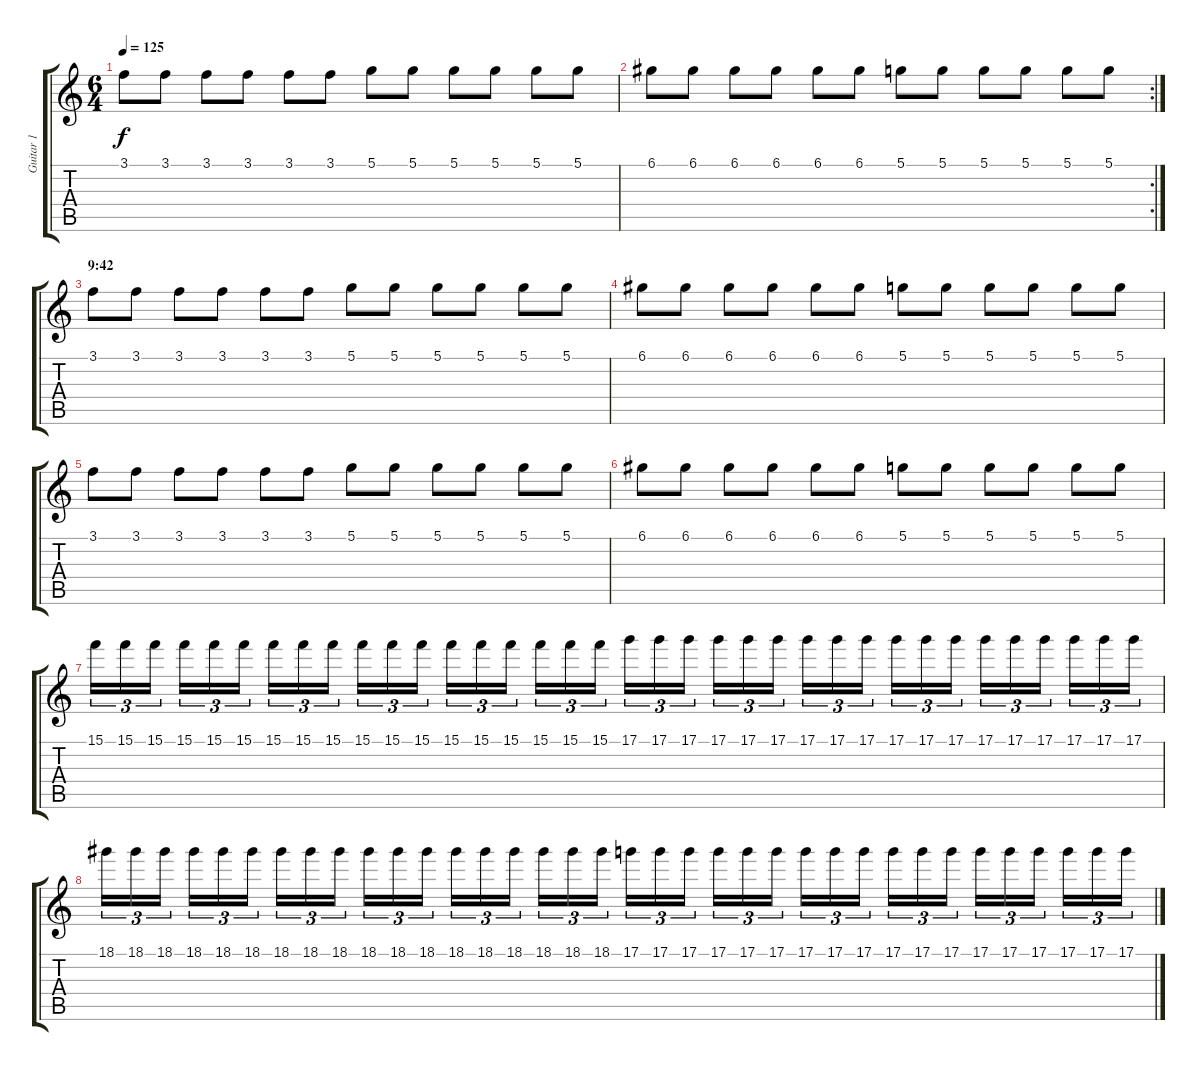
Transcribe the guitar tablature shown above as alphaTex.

\track ("Guitar 1" "Guitar 1") {instrument distortionguitar}
\staff {score tabs}
\tuning (D4 A3 F3 C3 G2 C2) {hide}
\ts (6 4)
\tempo 125
\clef g2
\ks c
3.1.8{dy f} 3.1.8 3.1.8 3.1.8 3.1.8 3.1.8 5.1.8 5.1.8 5.1.8 5.1.8 5.1.8 5.1.8 |
\rc 2
6.1.8 6.1.8 6.1.8 6.1.8 6.1.8 6.1.8 5.1.8 5.1.8 5.1.8 5.1.8 5.1.8 5.1.8 |
\section ("" "9:42")
3.1.8 3.1.8 3.1.8 3.1.8 3.1.8 3.1.8 5.1.8 5.1.8 5.1.8 5.1.8 5.1.8 5.1.8 |
6.1.8 6.1.8 6.1.8 6.1.8 6.1.8 6.1.8 5.1.8 5.1.8 5.1.8 5.1.8 5.1.8 5.1.8 |
3.1.8 3.1.8 3.1.8 3.1.8 3.1.8 3.1.8 5.1.8 5.1.8 5.1.8 5.1.8 5.1.8 5.1.8 |
6.1.8 6.1.8 6.1.8 6.1.8 6.1.8 6.1.8 5.1.8 5.1.8 5.1.8 5.1.8 5.1.8 5.1.8 |
15.1.16{tu (3 2)} 15.1.16{tu (3 2)} 15.1.16{tu (3 2)} 15.1.16{tu (3 2)} 15.1.16{tu (3 2)} 15.1.16{tu (3 2)} 15.1.16{tu (3 2)} 15.1.16{tu (3 2)} 15.1.16{tu (3 2)} 15.1.16{tu (3 2)} 15.1.16{tu (3 2)} 15.1.16{tu (3 2)} 15.1.16{tu (3 2)} 15.1.16{tu (3 2)} 15.1.16{tu (3 2)} 15.1.16{tu (3 2)} 15.1.16{tu (3 2)} 15.1.16{tu (3 2)} 17.1.16{tu (3 2)} 17.1.16{tu (3 2)} 17.1.16{tu (3 2)} 17.1.16{tu (3 2)} 17.1.16{tu (3 2)} 17.1.16{tu (3 2)} 17.1.16{tu (3 2)} 17.1.16{tu (3 2)} 17.1.16{tu (3 2)} 17.1.16{tu (3 2)} 17.1.16{tu (3 2)} 17.1.16{tu (3 2)} 17.1.16{tu (3 2)} 17.1.16{tu (3 2)} 17.1.16{tu (3 2)} 17.1.16{tu (3 2)} 17.1.16{tu (3 2)} 17.1.16{tu (3 2)} |
18.1.16{tu (3 2)} 18.1.16{tu (3 2)} 18.1.16{tu (3 2)} 18.1.16{tu (3 2)} 18.1.16{tu (3 2)} 18.1.16{tu (3 2)} 18.1.16{tu (3 2)} 18.1.16{tu (3 2)} 18.1.16{tu (3 2)} 18.1.16{tu (3 2)} 18.1.16{tu (3 2)} 18.1.16{tu (3 2)} 18.1.16{tu (3 2)} 18.1.16{tu (3 2)} 18.1.16{tu (3 2)} 18.1.16{tu (3 2)} 18.1.16{tu (3 2)} 18.1.16{tu (3 2)} 17.1.16{tu (3 2)} 17.1.16{tu (3 2)} 17.1.16{tu (3 2)} 17.1.16{tu (3 2)} 17.1.16{tu (3 2)} 17.1.16{tu (3 2)} 17.1.16{tu (3 2)} 17.1.16{tu (3 2)} 17.1.16{tu (3 2)} 17.1.16{tu (3 2)} 17.1.16{tu (3 2)} 17.1.16{tu (3 2)} 17.1.16{tu (3 2)} 17.1.16{tu (3 2)} 17.1.16{tu (3 2)} 17.1.16{tu (3 2)} 17.1.16{tu (3 2)} 17.1.16{tu (3 2)}
